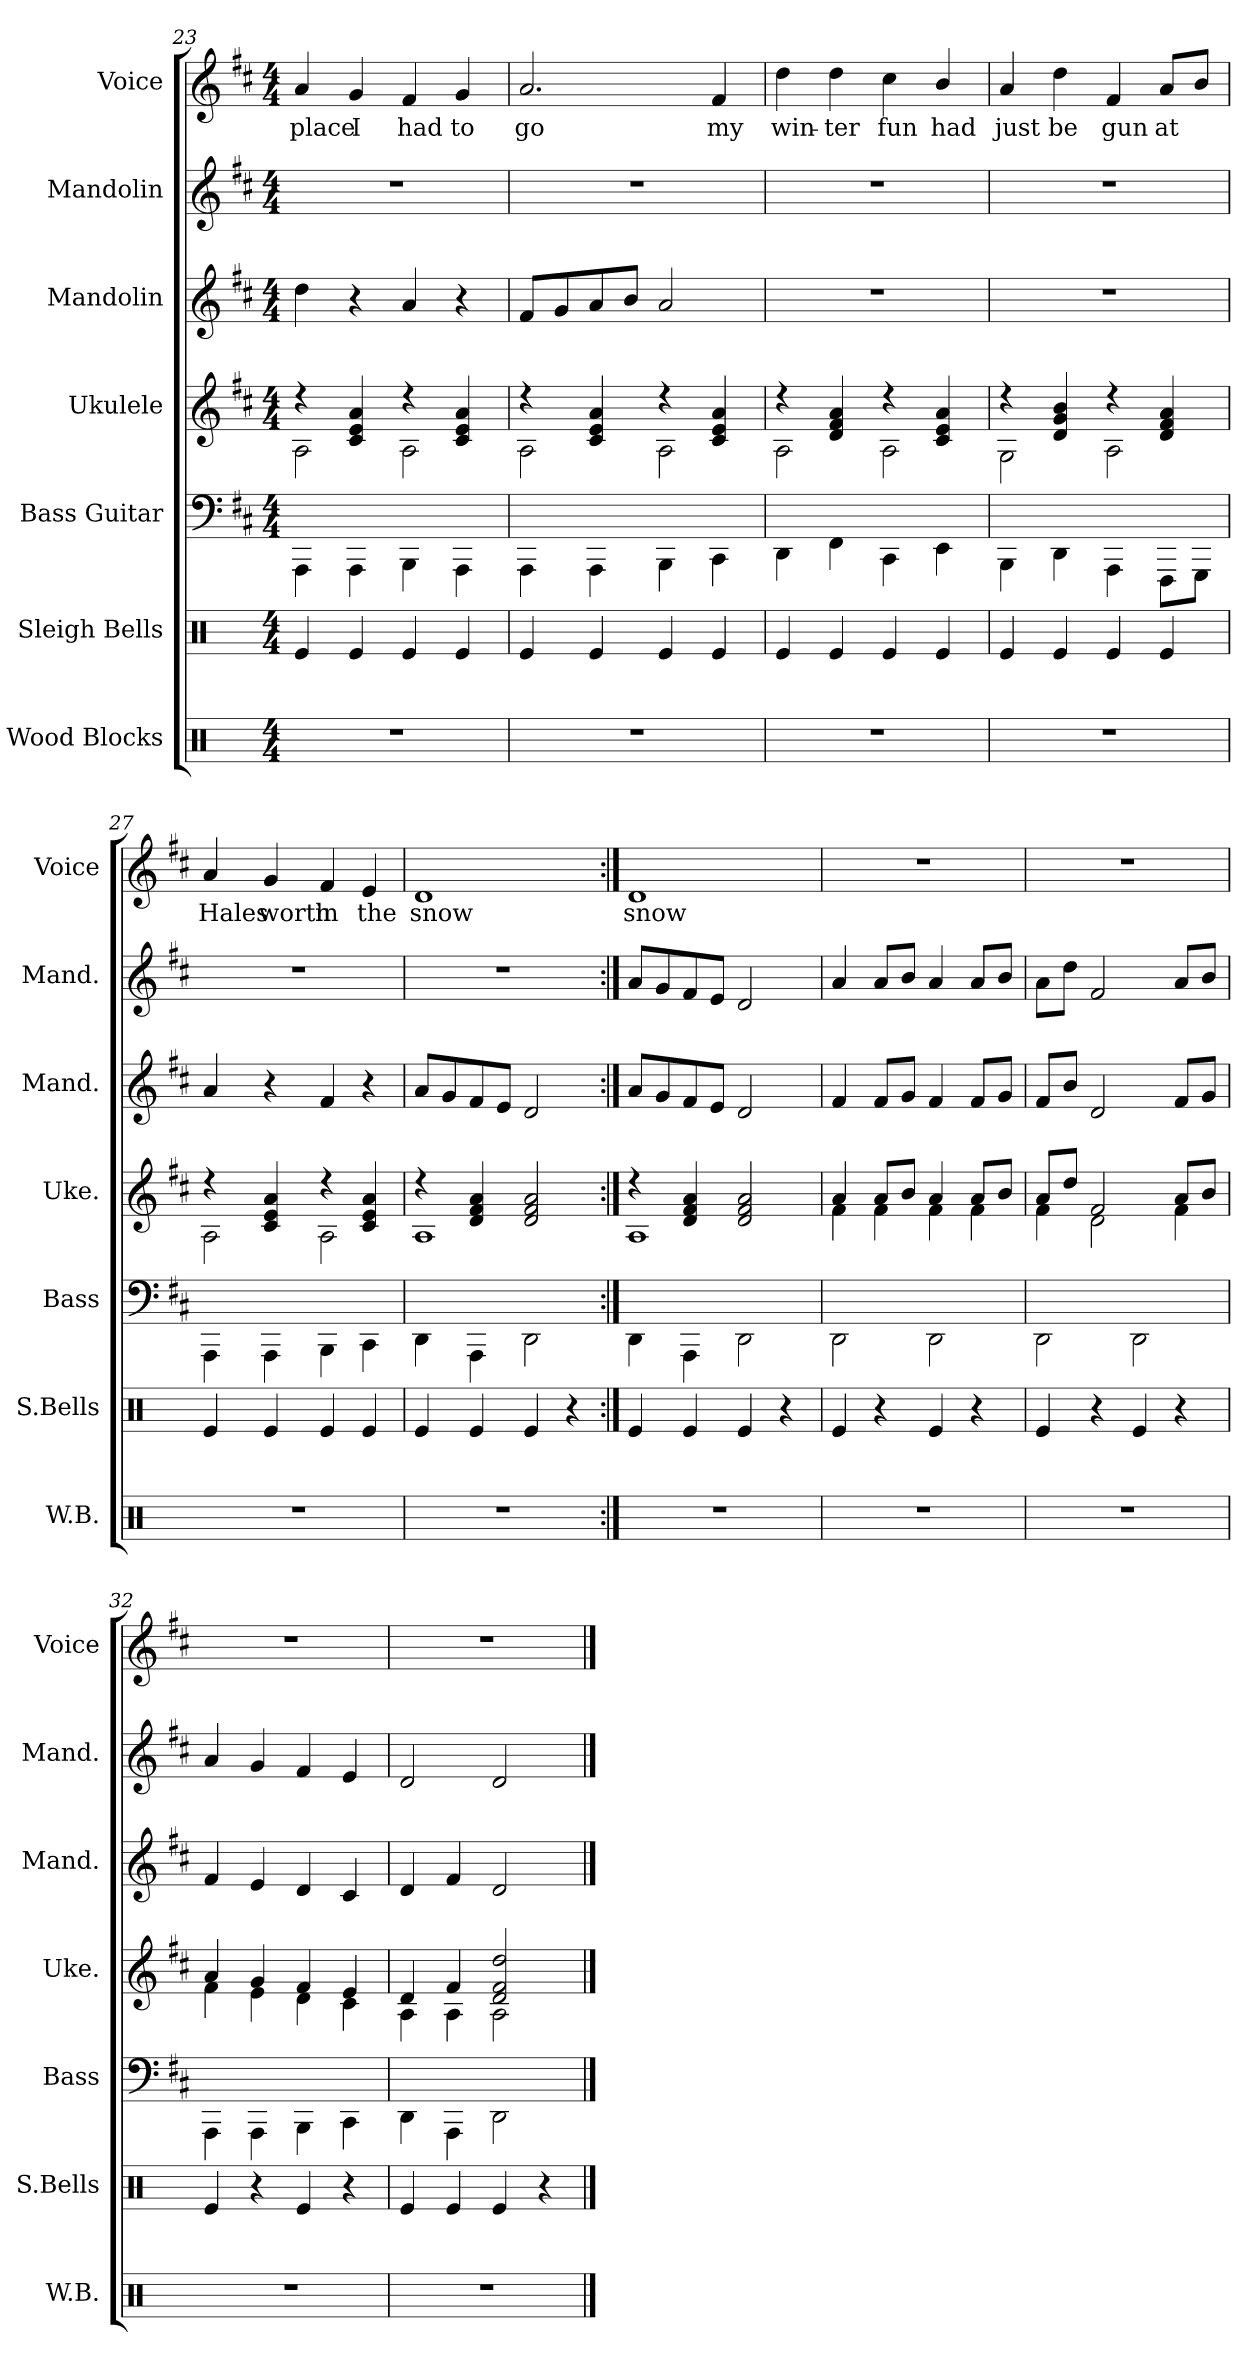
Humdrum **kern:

**kern	**kern	**kern	**kern	**kern	**kern	**kern	**text
*part7	*part6	*part5	*part4	*part3	*part2	*part1	*part1
*staff7	*staff6	*staff5	*staff4	*staff3	*staff2	*staff1	*staff1
*I"Wood Blocks	*I"Sleigh Bells	*I"Bass Guitar	*I"Ukulele	*I"Mandolin	*I"Mandolin	*I"Voice	*
*I'W.B.	*I'S.Bells	*I'Bass	*I'Uke.	*I'Mand.	*I'Mand.	*I'Voice	*
*clefX	*clefX	*	*	*clefG2	*clefG2	*clefG2	*
*k[]	*k[]	*k[f#c#]	*k[f#c#]	*k[f#c#]	*k[f#c#]	*k[f#c#]	*
*	*	*D:	*D:	*D:	*D:	*D:	*
*M4/4	*M4/4	*M4/4	*M4/4	*M4/4	*M4/4	*M4/4	*
=23	=23	=23	=23	=23	=23	=23	=23
*	*	*	*^	*	*	*	*
!	!	!	!	!	!	!	!	!LO:LY:b
1r	4Re/	4AAA\	4r	2A\	4dd\	1r	4a/	place
!	!	!	!	!	!	!	!	!LO:LY:b
.	4Re/	4AAA\	4c#/ 4e/ 4a/	.	4r	.	4g/	I
!	!	!	!	!	!	!	!	!LO:LY:b
.	4Re/	4BBB\	4r	2A\	4a/	.	4f#/	had
!	!	!	!	!	!	!	!	!LO:LY:b
.	4Re/	4AAA\	4c#/ 4e/ 4a/	.	4r	.	4g/	to
=24	=24	=24	=24	=24	=24	=24	=24	=24
!	!	!	!	!	!	!	!	!LO:LY:b
1r	4Re/	4AAA\	4r	2A\	8f#/L	1r	2.a/	go
.	.	.	.	.	8g/	.	.	.
.	4Re/	4AAA\	4c#/ 4e/ 4a/	.	8a/	.	.	.
.	.	.	.	.	8b/J	.	.	.
.	4Re/	4BBB\	4r	2A\	2a/	.	.	.
!	!	!	!	!	!	!	!	!LO:LY:b
.	4Re/	4CC#\	4c#/ 4e/ 4a/	.	.	.	4f#/	my
=25	=25	=25	=25	=25	=25	=25	=25	=25
!	!	!	!	!	!	!	!	!LO:LY:b
1r	4Re/	4DD\	4r	2A\	1r	1r	4dd\	win-
!	!	!	!	!	!	!	!	!LO:LY:b
.	4Re/	4FF#\	4d/ 4f#/ 4a/	.	.	.	4dd\	-ter
!	!	!	!	!	!	!	!	!LO:LY:b
.	4Re/	4CC#\	4r	2A\	.	.	4cc#\	fun
!	!	!	!	!	!	!	!	!LO:LY:b
.	4Re/	4EE\	4c#/ 4e/ 4a/	.	.	.	4b/	had
=26	=26	=26	=26	=26	=26	=26	=26	=26
!	!	!	!	!	!	!	!	!LO:LY:b
1r	4Re/	4BBB\	4r	2G\	1r	1r	4a/	just
!	!	!	!	!	!	!	!	!LO:LY:b
.	4Re/	4DD\	4d/ 4g/ 4b/	.	.	.	4dd\	be
!	!	!	!	!	!	!	!	!LO:LY:b
.	4Re/	4AAA\	4r	2A\	.	.	4f#/	gun
!	!	!	!	!	!	!	!	!LO:LY:b
.	4Re/	8FFF#\L	4d/ 4f#/ 4a/	.	.	.	8a/L	at
.	.	8GGG\J	.	.	.	.	8b/J	.
=27	=27	=27	=27	=27	=27	=27	=27	=27
!	!	!	!	!	!	!	!	!LO:LY:b
1r	4Re/	4AAA\	4r	2A\	4a/	1r	4a/	Hales-
!	!	!	!	!	!	!	!	!LO:LY:b
.	4Re/	4AAA\	4c#/ 4e/ 4a/	.	4r	.	4g/	-worth
!	!	!	!	!	!	!	!	!LO:LY:b
.	4Re/	4BBB\	4r	2A\	4f#/	.	4f#/	in
!	!	!	!	!	!	!	!	!LO:LY:b
.	4Re/	4CC#\	4c#/ 4e/ 4a/	.	4r	.	4e/	the
!!LO:PB:g=z
=28	=28	=28	=28	=28	=28	=28	=28	=28
!	!	!	!	!	!	!	!	!LO:LY:b
1r	4Re/	4DD\	4r	1A	8a/L	1r	1d	snow
.	.	.	.	.	8g/	.	.	.
.	4Re/	4AAA\	4d/ 4f#/ 4a/	.	8f#/	.	.	.
.	.	.	.	.	8e/J	.	.	.
.	4Re/	2DD\	2d/ 2f#/ 2a/	.	2d/	.	.	.
.	4r	.	.	.	.	.	.	.
!!LO:LB:g=z
=29:|!	=29:|!	=29:|!	=29:|!	=29:|!	=29:|!	=29:|!	=29:|!	=29:|!
!	!	!	!	!	!	!	!	!LO:LY:b
1r	4Re/	4DD\	4r	1A	8a/L	8a/L	1d	snow
.	.	.	.	.	8g/	8g/	.	.
.	4Re/	4AAA\	4d/ 4f#/ 4a/	.	8f#/	8f#/	.	.
.	.	.	.	.	8e/J	8e/J	.	.
.	4Re/	2DD\	2d/ 2f#/ 2a/	.	2d/	2d/	.	.
.	4r	.	.	.	.	.	.	.
=30	=30	=30	=30	=30	=30	=30	=30	=30
1r	4Re/	2DD\	4a/	4f#\	4f#/	4a/	1r	.
.	4r	.	8a/L	4f#\	8f#/L	8a/L	.	.
.	.	.	8b/J	.	8g/J	8b/J	.	.
.	4Re/	2DD\	4a/	4f#\	4f#/	4a/	.	.
.	4r	.	8a/L	4f#\	8f#/L	8a/L	.	.
.	.	.	8b/J	.	8g/J	8b/J	.	.
=31	=31	=31	=31	=31	=31	=31	=31	=31
1r	4Re/	2DD\	8a/L	4f#\	8f#/L	8a\L	1r	.
.	.	.	8dd/J	.	8b/J	8dd\J	.	.
.	4r	.	2f#/	2d\	2d/	2f#/	.	.
.	4Re/	2DD\	.	.	.	.	.	.
.	4r	.	8a/L	4f#\	8f#/L	8a/L	.	.
.	.	.	8b/J	.	8g/J	8b/J	.	.
=32	=32	=32	=32	=32	=32	=32	=32	=32
1r	4Re/	4AAA\	4a/	4f#\	4f#/	4a/	1r	.
.	4r	4AAA\	4g/	4e\	4e/	4g/	.	.
.	4Re/	4BBB\	4f#/	4d\	4d/	4f#/	.	.
.	4r	4CC#\	4e/	4c#\	4c#/	4e/	.	.
=33	=33	=33	=33	=33	=33	=33	=33	=33
1r	4Re/	4DD\	4d/	4A\	4d/	2d/	1r	.
.	4Re/	4AAA\	4f#/	4A\	4f#/	.	.	.
.	4Re/	2DD\	2d/ 2f#/ 2dd/	2A\	2d/	2d/	.	.
.	4r	.	.	.	.	.	.	.
*	*	*	*v	*v	*	*	*	*
==	==	==	==	==	==	==	==
*-	*-	*-	*-	*-	*-	*-	*-
